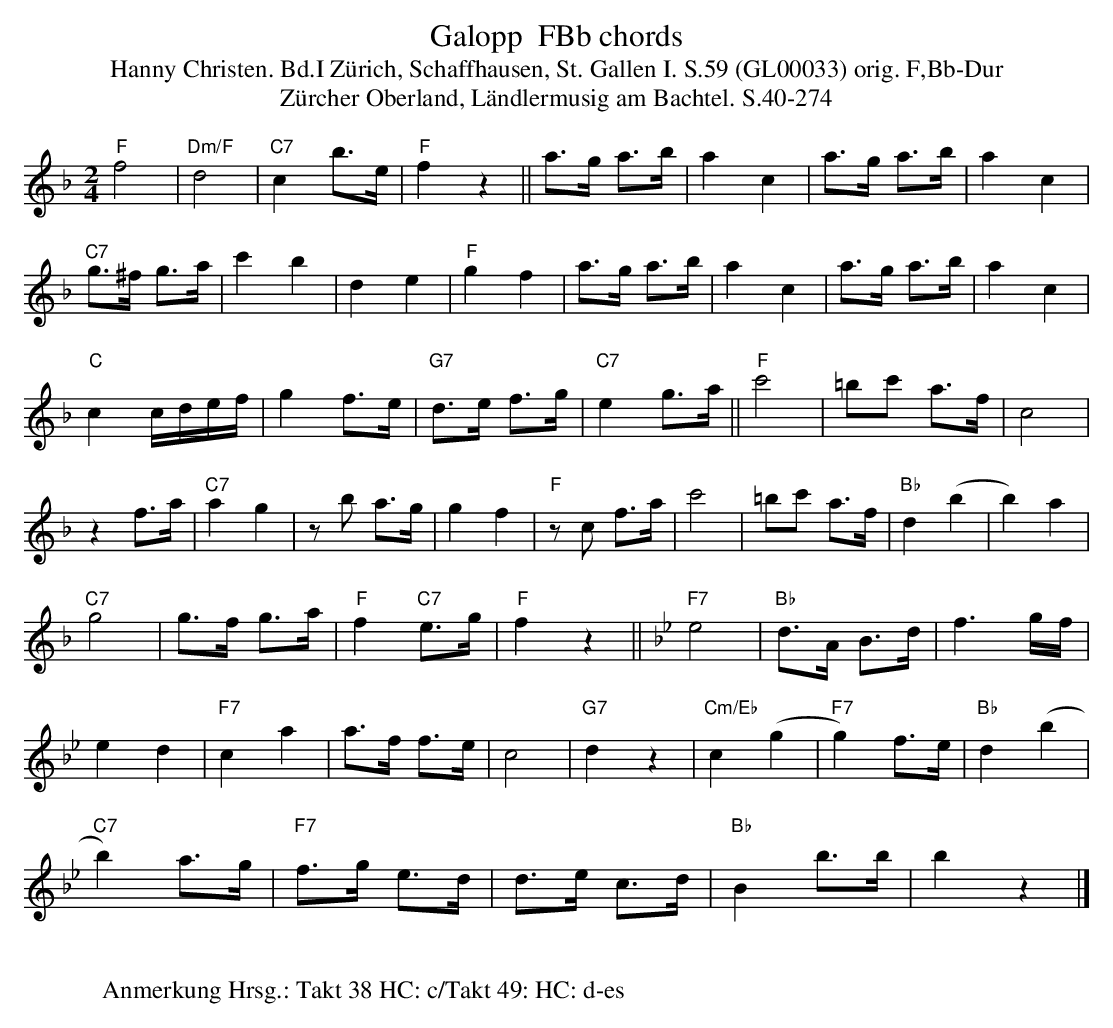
X:1
T: Galopp  FBb chords
T:Hanny Christen. Bd.I Zürich, Schaffhausen, St. Gallen I. S.59 (GL00033) orig. F,Bb-Dur
T: Z\"urcher Oberland, L\"andlermusig am Bachtel. S.40-274
M:2/4
L:1/8
K:F %%MIDI gchordon
"F"f4 | "Dm/F"d4 | "C7"c2b>e | "F"f2z2 || a>g a>b | a2c2 | a>g a>b | a2c2 |
"C7"g>^f g>a | c'2b2 | d2e2 | "F"g2f2 | a>g a>b | a2c2 | a>g a>b | a2c2 |
"C"c2c/d/e/f/ | g2 f>e | "G7"d>e f>g | "C7"e2 g>a || "F"c'4 | =bc' a>f | c4 |
z2f>a | "C7"a2g2 | zb a>g | g2f2 | "F"zc f>a | c'4 | =bc' a>f | "Bb"d2 (b2 | b2)a2 |
"C7"g4 | g>f g>a | "F"f2 "C7"e>g | "F"f2z2 || [K:Bb] "F7"e4 | "Bb"d>A B>d | f3 g/f/ |
e2d2 | "F7"c2a2 | a>f f>e |  c4 | "G7"d2z2 | "Cm/Eb"c2 (g2 |  "F7"g2) f>e |  "Bb"d2 (b2 |
"C7"b2) a>g | "F7"f>g e>d | d>e c>d | "Bb"B2 b>b | b2z2 |]
W:
W: Anmerkung Hrsg.: Takt 38 HC: c/Takt 49: HC: d-es
